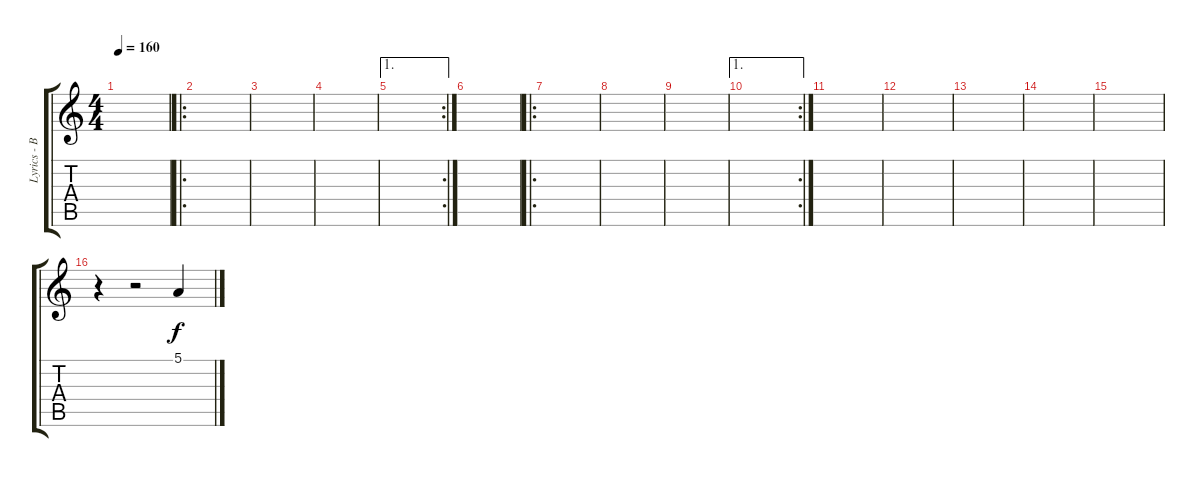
\track ("Lyrics - BG" "Lyrics - B") {instrument tremolostrings}
\staff {score tabs}
\tuning (E4 B3 G3 D3 A2 E2) {hide}
\ts (4 4)
\tempo 160
\clef g2
\ks c
|
\ro
|
|
|
\ae 1
\rc 2
|
|
\ro
|
|
|
\ae 1
\rc 2
|
|
|
|
|
|
r.4 r.2 5.1.4
